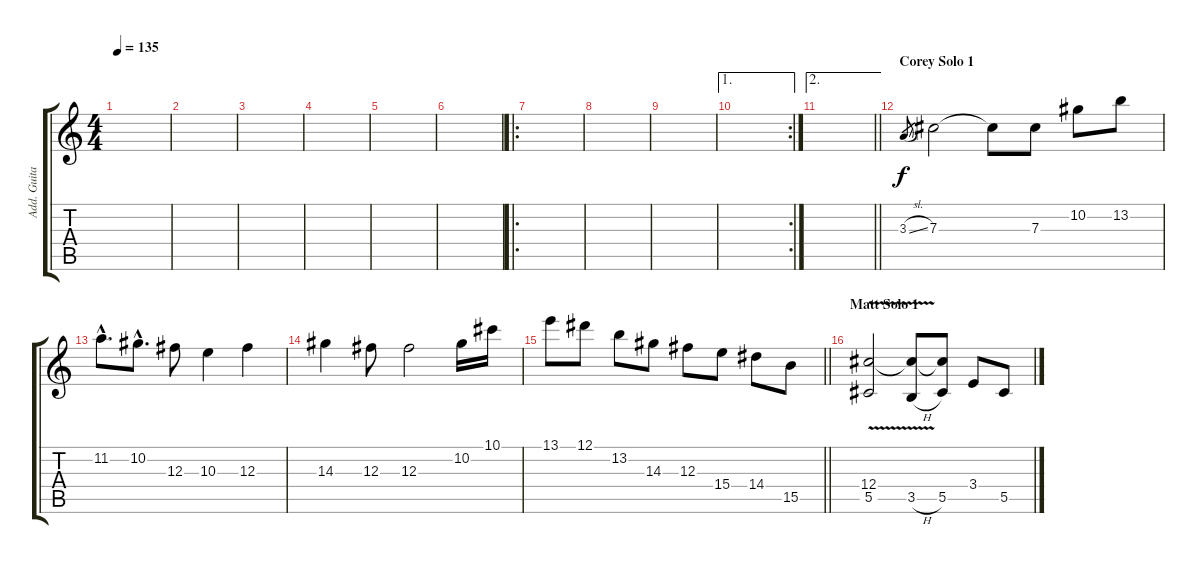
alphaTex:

\track ("Add. Guitar" "Add. Guita") {instrument acousticguitarsteel}
\staff {score tabs}
\tuning (Eb4 Bb3 Gb3 Db3 Ab2 Db2) {hide}
\ts (4 4)
\tempo 135
\clef g2
\ks c
|
|
|
|
|
|
\ro
|
|
|
\ae 1
\rc 2
|
\ae 2
\barLineRight lightlight
|
\section ("" "Corey Solo 1")
3.3{sl}.8{gr} 7.3.2 7.3{t}.8 7.3.8 10.2.8 13.2.8 |
11.2{hac}.8{d} 10.2{hac}.8{d} 12.3.8 10.3.4 12.3.4 |
14.3.4 12.3.8 12.3.2 10.2.16 10.1.16 |
\barLineRight lightlight
13.1.8 12.1.8 13.2.8 14.3.8 12.3.8 15.4.8 14.4.8 15.5.8 |
\section ("" "Matt Solo 1")
(12.4{v} 5.5).2 (12.4{t} 3.5{h}).8 (12.4{t} 5.5).8 3.4.8 5.5.8
